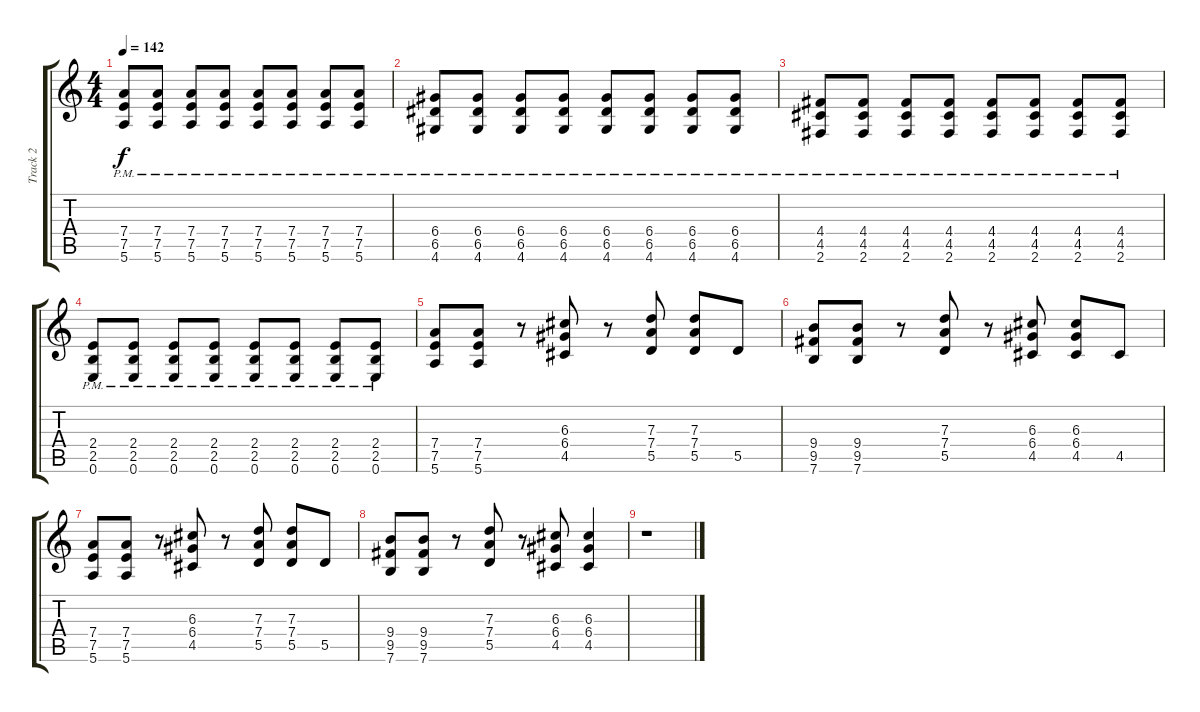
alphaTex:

\track ("Track 2" "Track 2") {instrument distortionguitar}
\staff {score tabs}
\tuning (E4 B3 G3 D3 A2 E2) {hide}
\ts (4 4)
\tempo 142
\clef g2
\ks c
(7.4{pm} 7.5{pm} 5.6{pm}).8{dy f} (7.4{pm} 7.5{pm} 5.6{pm}).8 (7.4{pm} 7.5{pm} 5.6{pm}).8 (7.4{pm} 7.5{pm} 5.6{pm}).8 (7.4{pm} 7.5{pm} 5.6{pm}).8 (7.4{pm} 7.5{pm} 5.6{pm}).8 (7.4{pm} 7.5{pm} 5.6{pm}).8 (7.4{pm} 7.5{pm} 5.6{pm}).8 |
(6.4{pm} 6.5{pm} 4.6{pm}).8 (6.4{pm} 6.5{pm} 4.6{pm}).8 (6.4{pm} 6.5{pm} 4.6{pm}).8 (6.4{pm} 6.5{pm} 4.6{pm}).8 (6.4{pm} 6.5{pm} 4.6{pm}).8 (6.4{pm} 6.5{pm} 4.6{pm}).8 (6.4{pm} 6.5{pm} 4.6{pm}).8 (6.4{pm} 6.5{pm} 4.6{pm}).8 |
(4.4{pm} 4.5{pm} 2.6{pm}).8 (4.4{pm} 4.5{pm} 2.6{pm}).8 (4.4{pm} 4.5{pm} 2.6{pm}).8 (4.4{pm} 4.5{pm} 2.6{pm}).8 (4.4{pm} 4.5{pm} 2.6{pm}).8 (4.4{pm} 4.5{pm} 2.6{pm}).8 (4.4{pm} 4.5{pm} 2.6{pm}).8 (4.4{pm} 4.5{pm} 2.6{pm}).8 |
(2.4{pm} 2.5{pm} 0.6{pm}).8 (2.4{pm} 2.5{pm} 0.6{pm}).8 (2.4{pm} 2.5{pm} 0.6{pm}).8 (2.4{pm} 2.5{pm} 0.6{pm}).8 (2.4{pm} 2.5{pm} 0.6{pm}).8 (2.4{pm} 2.5{pm} 0.6{pm}).8 (2.4{pm} 2.5{pm} 0.6{pm}).8 (2.4{pm} 2.5{pm} 0.6{pm}).8 |
(7.4 7.5 5.6).8 (7.4 7.5 5.6).8 r.8 (6.3 6.4 4.5).8 r.8 (7.3 7.4 5.5).8 (7.3 7.4 5.5).8 5.5.8 |
(9.4 9.5 7.6).8 (9.4 9.5 7.6).8 r.8 (7.3 7.4 5.5).8 r.8 (6.3 6.4 4.5).8 (6.3 6.4 4.5).8 4.5.8 |
(7.4 7.5 5.6).8 (7.4 7.5 5.6).8 r.8 (6.3 6.4 4.5).8 r.8 (7.3 7.4 5.5).8 (7.3 7.4 5.5).8 5.5.8 |
(9.4 9.5 7.6).8 (9.4 9.5 7.6).8 r.8 (7.3 7.4 5.5).8 r.8 (6.3 6.4 4.5).8 (6.3 6.4 4.5).4 |
r.1
